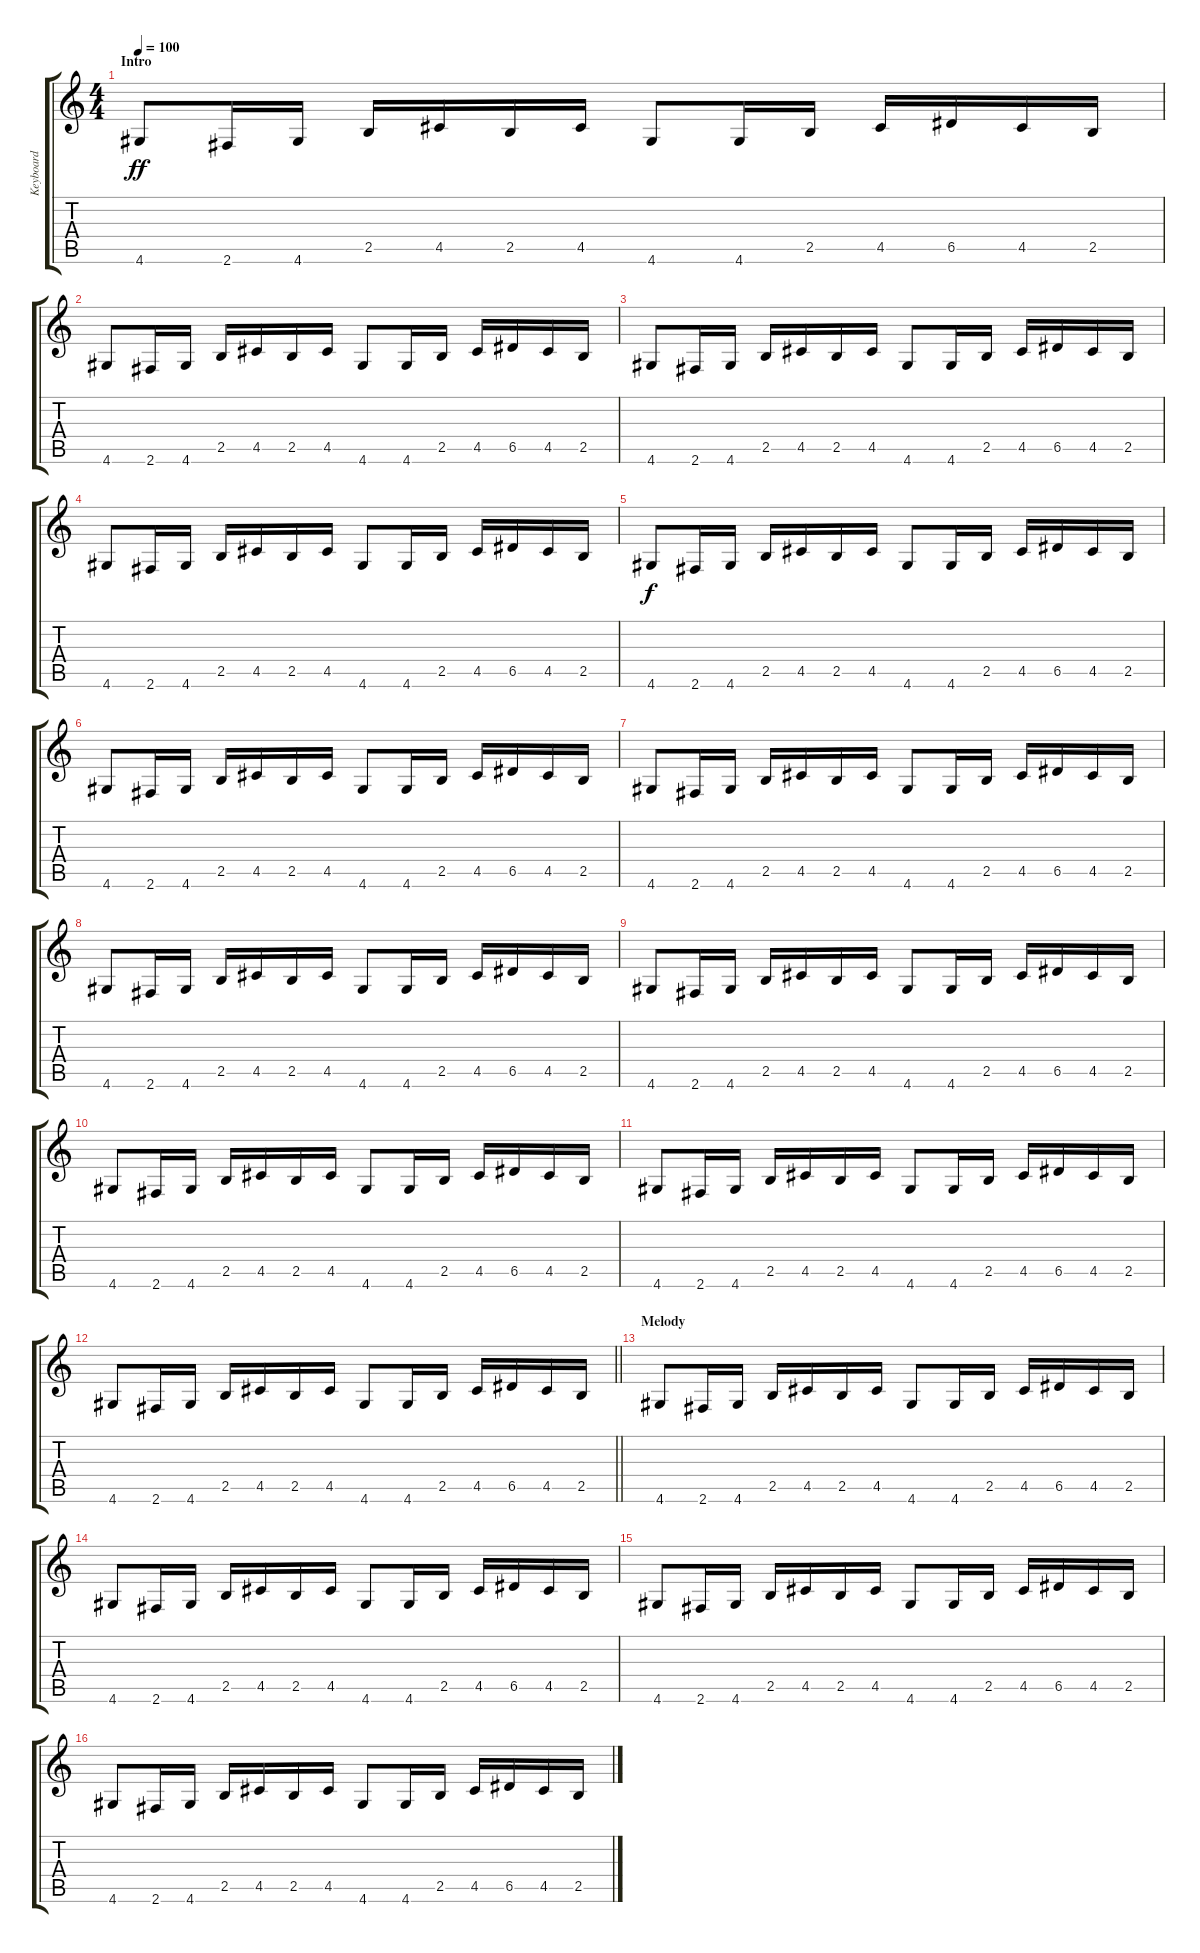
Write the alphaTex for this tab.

\track ("Keyboard" "Keyboard") {instrument synthbass2}
\staff {score tabs}
\tuning (E4 B3 G3 D3 A2 E2) {hide}
\ts (4 4)
\section ("" "Intro")
\tempo 100
\clef g2
\ks c
4.6.8{dy ff volume 7 instrument synthbass2} 2.6.16 4.6.16 2.5.16 4.5.16 2.5.16 4.5.16 4.6.8 4.6.16 2.5.16 4.5.16 6.5.16 4.5.16 2.5.16 |
4.6.8 2.6.16 4.6.16 2.5.16 4.5.16 2.5.16 4.5.16 4.6.8 4.6.16 2.5.16 4.5.16 6.5.16 4.5.16 2.5.16 |
4.6.8 2.6.16 4.6.16 2.5.16 4.5.16 2.5.16 4.5.16 4.6.8 4.6.16 2.5.16 4.5.16 6.5.16 4.5.16 2.5.16 |
4.6.8 2.6.16 4.6.16 2.5.16 4.5.16 2.5.16 4.5.16 4.6.8 4.6.16 2.5.16 4.5.16 6.5.16 4.5.16 2.5.16 |
4.6.8{dy f} 2.6.16 4.6.16 2.5.16 4.5.16 2.5.16 4.5.16 4.6.8 4.6.16 2.5.16 4.5.16 6.5.16 4.5.16 2.5.16 |
4.6.8 2.6.16 4.6.16 2.5.16 4.5.16 2.5.16 4.5.16 4.6.8 4.6.16 2.5.16 4.5.16 6.5.16 4.5.16 2.5.16 |
4.6.8 2.6.16 4.6.16 2.5.16 4.5.16 2.5.16 4.5.16 4.6.8 4.6.16 2.5.16 4.5.16 6.5.16 4.5.16 2.5.16 |
4.6.8 2.6.16 4.6.16 2.5.16 4.5.16 2.5.16 4.5.16 4.6.8 4.6.16 2.5.16 4.5.16 6.5.16 4.5.16 2.5.16 |
4.6.8 2.6.16 4.6.16 2.5.16 4.5.16 2.5.16 4.5.16 4.6.8 4.6.16 2.5.16 4.5.16 6.5.16 4.5.16 2.5.16 |
4.6.8 2.6.16 4.6.16 2.5.16 4.5.16 2.5.16 4.5.16 4.6.8 4.6.16 2.5.16 4.5.16 6.5.16 4.5.16 2.5.16 |
4.6.8 2.6.16 4.6.16 2.5.16 4.5.16 2.5.16 4.5.16 4.6.8 4.6.16 2.5.16 4.5.16 6.5.16 4.5.16 2.5.16 |
\barLineRight lightlight
4.6.8 2.6.16 4.6.16 2.5.16 4.5.16 2.5.16 4.5.16 4.6.8 4.6.16 2.5.16 4.5.16 6.5.16 4.5.16 2.5.16 |
\section ("" "Melody")
4.6.8 2.6.16 4.6.16 2.5.16 4.5.16 2.5.16 4.5.16 4.6.8 4.6.16 2.5.16 4.5.16 6.5.16 4.5.16 2.5.16 |
4.6.8 2.6.16 4.6.16 2.5.16 4.5.16 2.5.16 4.5.16 4.6.8 4.6.16 2.5.16 4.5.16 6.5.16 4.5.16 2.5.16 |
4.6.8 2.6.16 4.6.16 2.5.16 4.5.16 2.5.16 4.5.16 4.6.8 4.6.16 2.5.16 4.5.16 6.5.16 4.5.16 2.5.16 |
4.6.8 2.6.16 4.6.16 2.5.16 4.5.16 2.5.16 4.5.16 4.6.8 4.6.16 2.5.16 4.5.16 6.5.16 4.5.16 2.5.16
